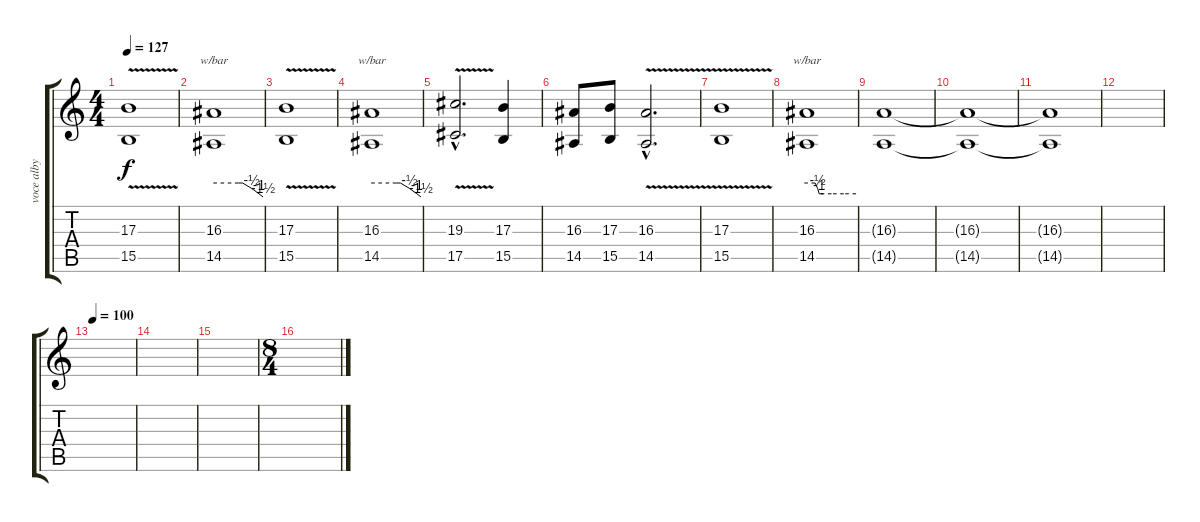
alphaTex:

\track ("voce alby" "voce alby") {instrument flute}
\staff {score tabs}
\tuning (Eb4 Bb3 Gb3 Db3 Ab2 Eb2) {hide}
\ts (4 4)
\tempo 127
\clef g2
\ks c
(17.3{v} 15.5).1{dy f} |
(16.3 14.5).1{tbe (custom default 0 0 30 0 35 0 46 -2 55 -4 60 -6)} |
(17.3{v} 15.5).1 |
(16.3 14.5).1{tbe (custom default 0 0 30 0 35 0 46 -2 55 -4 60 -6)} |
(19.3{v hac} 17.5{hac}).2{d} (17.3 15.5).4 |
(16.3 14.5).8 (17.3 15.5).8 (16.3{v hac} 14.5{hac}).2{d} |
(17.3{v} 15.5).1 |
(16.3 14.5).1{tbe (custom default 0 0 10 0 13 -2 15 -4 20 -4 30 -4 45 -4 60 -4)} |
(16.3{t} 14.5{t}).1{volume 6} |
(16.3{t} 14.5{t}).1 |
(16.3{t} 14.5{t}).1 |
|
\tempo 100
|
|
|
\ts (8 4)
